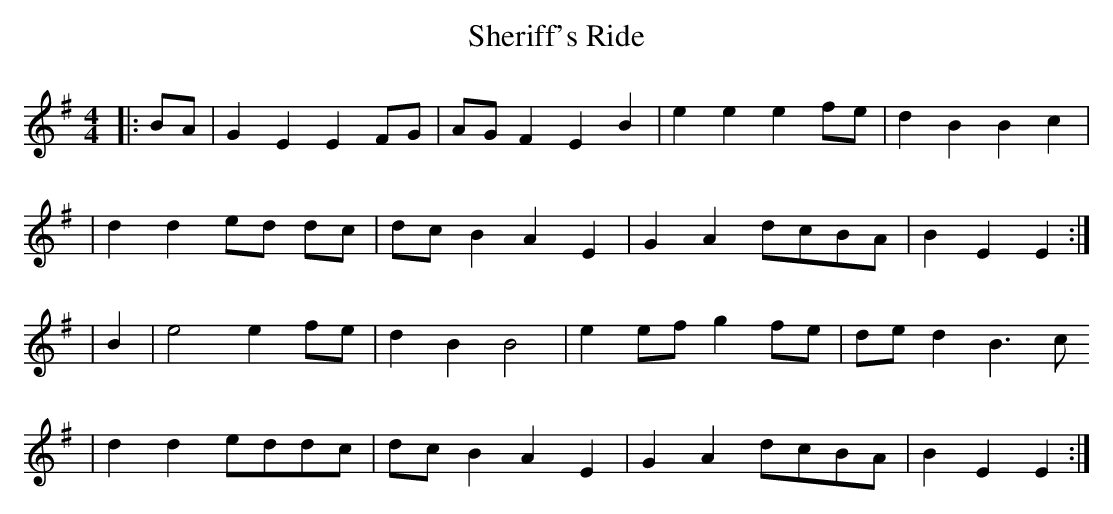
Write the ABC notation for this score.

X:1
T:Sheriff's Ride
M:4/4
L:1/4
K:Emin
|: B/A/ \
| G E E F/G/ | A/G/ F E B | e e e f/e/ | d B B c |
| d d e/d/ d/c/ | d/c/ B A E | G A d/c/B/A/ | B E E :|
| B \
| e2 e f/e/ | d B B2 | e e/f/ g f/e/ | d/e/ d B> c
| d d e/d/d/c/ | d/c/ B A E | G A d/c/B/A/ | B E E :|
